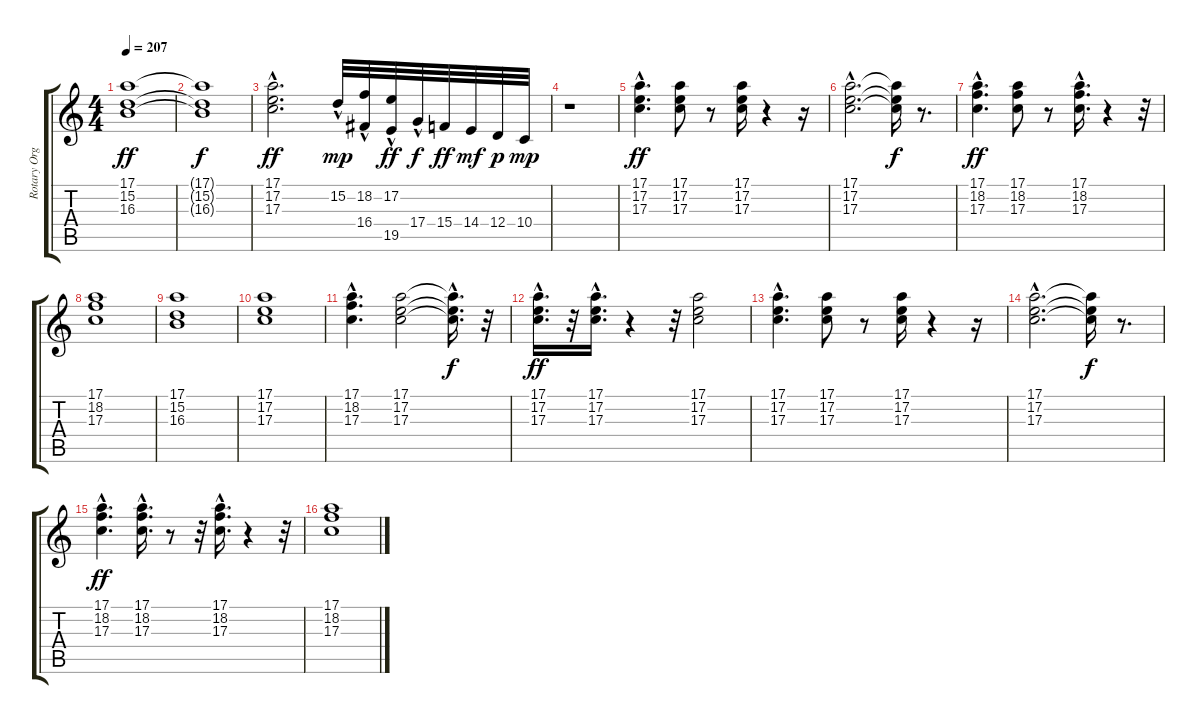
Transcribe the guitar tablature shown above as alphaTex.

\track ("Rotary Organ" "Rotary Org") {instrument rockorgan}
\staff {score tabs}
\tuning (E4 B3 G3 D3 A2 E2) {hide}
\ts (4 4)
\tempo 207
\clef g2
\ks c
(17.1 15.2 16.3).1{dy ff} |
(17.1{t} 15.2{t} 16.3{t}).1{dy f} |
(17.1{hac} 17.2{hac} 17.3{hac}).2{d dy ff} 15.2{hac}.32{dy mp} (18.2 16.4{hac}).32 (17.2 19.5{hac}).32{dy ff} 17.4{hac}.32{dy f} 15.4.32{dy ff} 14.4.32{dy mf} 12.4.32{dy p} 10.4.32{dy mp} |
r.1 |
(17.1{hac} 17.2{hac} 17.3{hac}).4{d dy ff} (17.1 17.2 17.3).8 r.8 (17.1 17.2 17.3).16 r.4 r.16 |
(17.1{hac} 17.2{hac} 17.3{hac}).2{d} (17.1{t} 17.2{t} 17.3{t}).16{dy f} r.8{d} |
(17.1{hac} 18.2{hac} 17.3{hac}).4{d dy ff} (17.1 18.2 17.3).8 r.8 (17.1{hac} 18.2{hac} 17.3{hac}).16{d} r.4 r.32 |
(17.1 18.2 17.3).1 |
(17.1 15.2 16.3).1 |
(17.1 17.2 17.3).1 |
(17.1{hac} 18.2{hac} 17.3{hac}).4{d} (17.1 17.2 17.3).2 (17.1{hac t} 17.2{hac t} 17.3{hac t}).16{d dy f} r.32 |
(17.1{hac} 17.2{hac} 17.3{hac}).16{d dy ff} r.32 (17.1{hac} 17.2{hac} 17.3{hac}).16{d} r.4 r.32 (17.1 17.2 17.3).2 |
(17.1{hac} 17.2{hac} 17.3{hac}).4{d} (17.1 17.2 17.3).8 r.8 (17.1 17.2 17.3).16 r.4 r.16 |
(17.1{hac} 17.2{hac} 17.3{hac}).2{d} (17.1{t} 17.2{t} 17.3{t}).16{dy f} r.8{d} |
(17.1{hac} 18.2{hac} 17.3{hac}).4{d dy ff} (17.1{hac} 18.2{hac} 17.3{hac}).16{d} r.8 r.32 (17.1{hac} 18.2{hac} 17.3{hac}).16{d} r.4 r.32 |
(17.1 18.2 17.3).1
